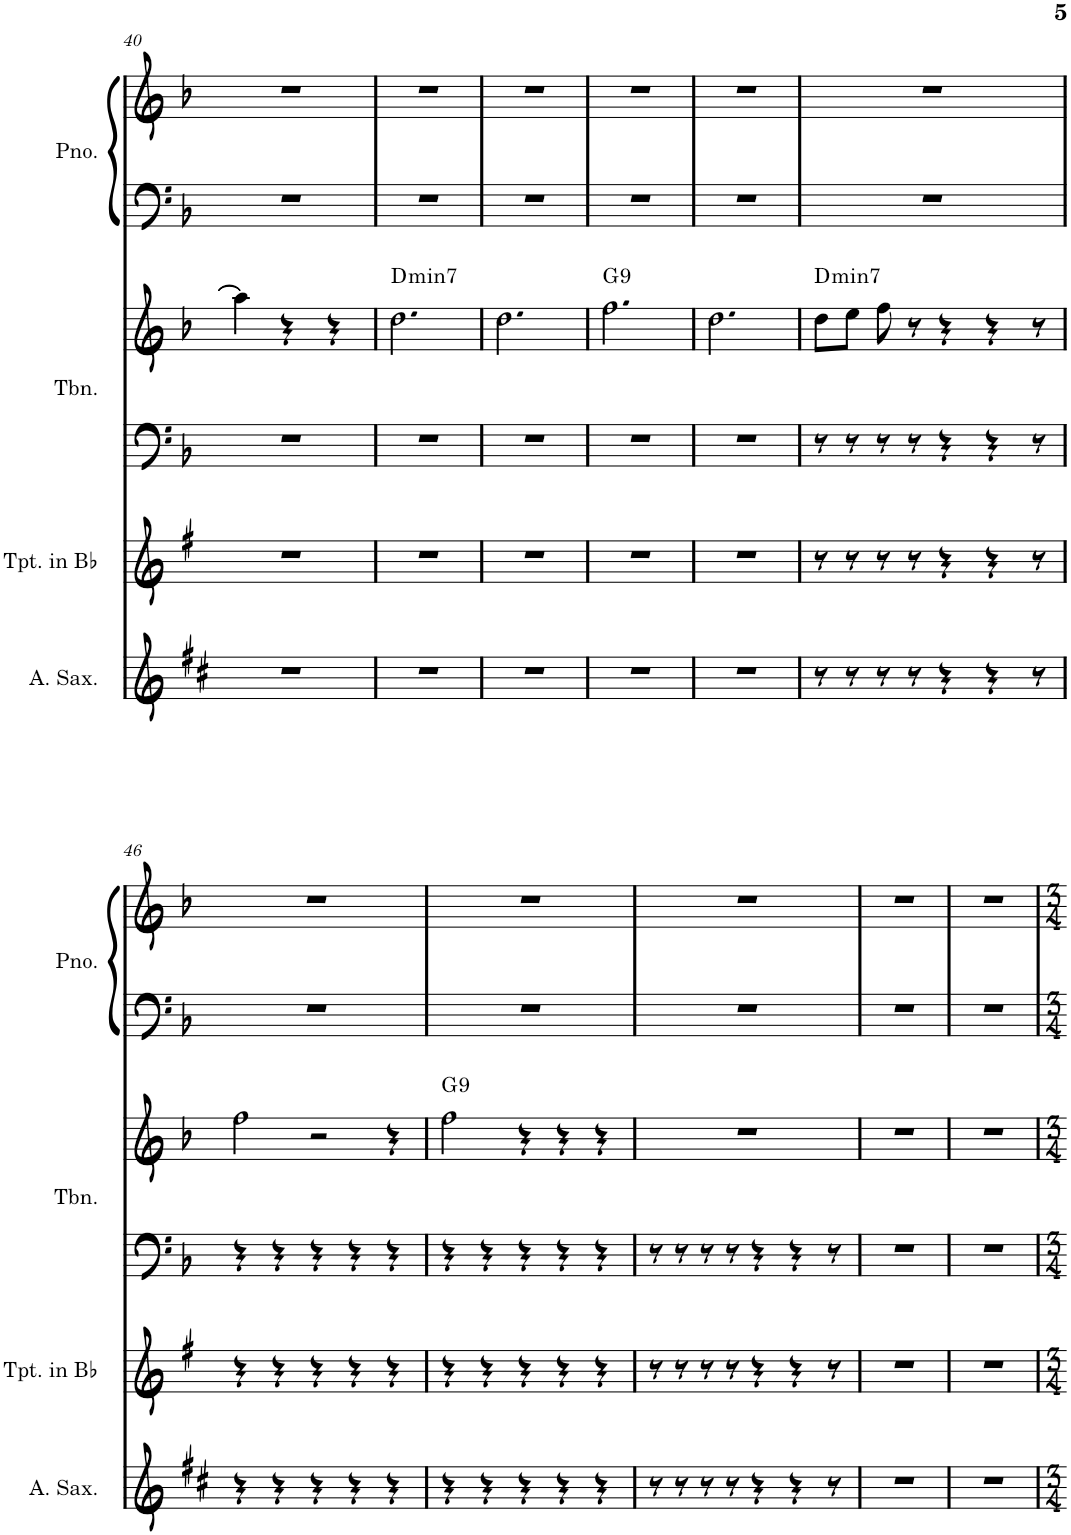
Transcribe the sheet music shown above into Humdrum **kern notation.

**kern	**kern	**kern	**kern	**harte	**kern	**kern
*part4	*part3	*part2	*part2	*part2	*part1	*part1
*staff6	*staff5	*staff4	*staff3	*	*staff2	*staff1
*I"Alto Saxophone	*I"Trumpet in Bb	*I"Trombone	*	*	*I"Piano	*
*I'A. Sax.	*I'Tpt. in Bb	*I'Tbn.	*	*	*I'Pno.	*
!!LO:PB:g=z
*clefG2	*clefG2	*clefF4	*clefG2	*	*clefF4	*clefG2
*Trd5c9	*Trd1c2	*	*	*	*	*
*k[f#c#]	*k[f#]	*k[b-]	*k[b-]	*	*k[b-]	*k[b-]
*M3/4	*M3/4	*M3/4	*M3/4	*	*M3/4	*M3/4
=40	=40	=40	=40	=40	=40	=40
2.r	2.r	2.r	4aa\]	.	2.r	2.r
.	.	.	4r	.	.	.
.	.	.	4r	.	.	.
=41	=41	=41	=41	=41	=41	=41
!	!	!	!	!LO:H:kt=min7	!	!
2.r	2.r	2.r	2.dd\	D:min7	2.r	2.r
=42	=42	=42	=42	=42	=42	=42
2.r	2.r	2.r	2.dd\	.	2.r	2.r
=43	=43	=43	=43	=43	=43	=43
!	!	!	!	!LO:H:kt=9	!	!
2.r	2.r	2.r	2.ff\	G:9	2.r	2.r
=44	=44	=44	=44	=44	=44	=44
2.r	2.r	2.r	2.dd\	.	2.r	2.r
=45	=45	=45	=45	=45	=45	=45
!	!	!	!	!LO:H:kt=min7	!	!
8r	8r	8r	8dd\L	D:min7	2.r	2.r
8r	8r	8r	8ee\J	.	.	.
8r	8r	8r	8ff\	.	.	.
8r	8r	8r	8r	.	.	.
4r	4r	4r	4r	.	.	.
4r	4r	4r	4r	.	4.ryy	4.ryy
8r	8r	8r	8r	.	.	.
!!LO:LB:g=z
=46	=46	=46	=46	=46	=46	=46
4r	4r	4r	2ff\	.	2.r	2.r
4r	4r	4r	.	.	.	.
4r	4r	4r	4r	.	.	.
4r	4r	4r	4ryy	.	4.r	2ryy
4r	4r	4r	4r	.	.	.
.	.	.	.	.	8ryy	.
=47	=47	=47	=47	=47	=47	=47
!	!	!	!	!LO:H:kt=9	!	!
4r	4r	4r	2ff\	G:9	2.r	2.r
4r	4r	4r	.	.	.	.
4r	4r	4r	4r	.	.	.
4r	4r	4r	4r	.	2r	2.ryy
4r	4r	4r	4r	.	.	.
4ryy	4ryy	4ryy	4r	.	4ryy	.
=48	=48	=48	=48	=48	=48	=48
8r	8r	8r	2.r	.	2.r	2.r
8r	8r	8r	.	.	.	.
8r	8r	8r	.	.	.	.
8r	8r	8r	.	.	.	.
4r	4r	4r	.	.	.	.
4r	4r	4r	2ryy	.	2r	2ryy
8r	8r	8r	.	.	.	.
8ryy	8ryy	8ryy	.	.	.	.
=49	=49	=49	=49	=49	=49	=49
2.r	2.r	2.r	2.r	.	2.r	2.r
4.ryy	4.ryy	4.ryy	4.ryy	.	4.r	4.ryy
=50	=50	=50	=50	=50	=50	=50
2.r	2.r	2.r	2.r	.	2.r	2.r
=	=	=	=	=	=	=
*-	*-	*-	*-	*-	*-	*-
